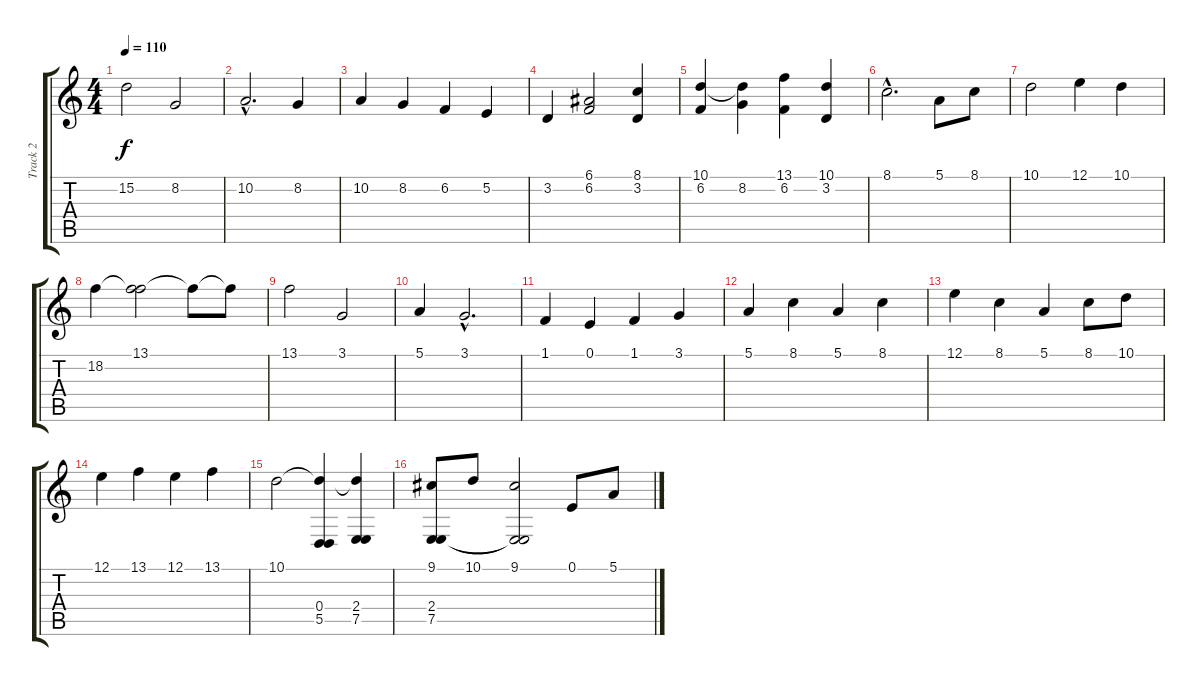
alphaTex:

\track ("Track 2" "Track 2") {instrument stringensemble2}
\staff {score tabs}
\tuning (E4 B3 G3 D3 A2 E2) {hide}
\ts (4 4)
\tempo 110
\clef g2
\ks c
15.2.2{dy f} 8.2.2 |
10.2{hac}.2{d} 8.2.4 |
10.2.4 8.2.4 6.2.4 5.2.4 |
3.2.4 (6.1 6.2).2 (8.1 3.2).4 |
(10.1 6.2).4 (10.1{t} 8.2).4 (13.1 6.2).4 (10.1 3.2).4 |
8.1{hac}.2{d} 5.1.8 8.1.8 |
10.1.2 12.1.4 10.1.4 |
18.2.4 (13.1 18.2{t}).2 13.1{t}.8 13.1{t}.8 |
13.1.2 3.1.2 |
5.1.4 3.1{hac}.2{d} |
1.1.4 0.1.4 1.1.4 3.1.4 |
5.1.4 8.1.4 5.1.4{volume 15} 8.1.4 |
12.1.4 8.1.4 5.1.4 8.1.8 10.1.8 |
12.1.4 13.1.4 12.1.4 13.1.4 |
10.1.2 (10.1{t} 0.4 5.5).4 (10.1{t} 2.4 7.5).4 |
(9.1 2.4 7.5).8 10.1.8 (9.1 2.4{t} 7.5{t}).2 0.1.8 5.1.8
